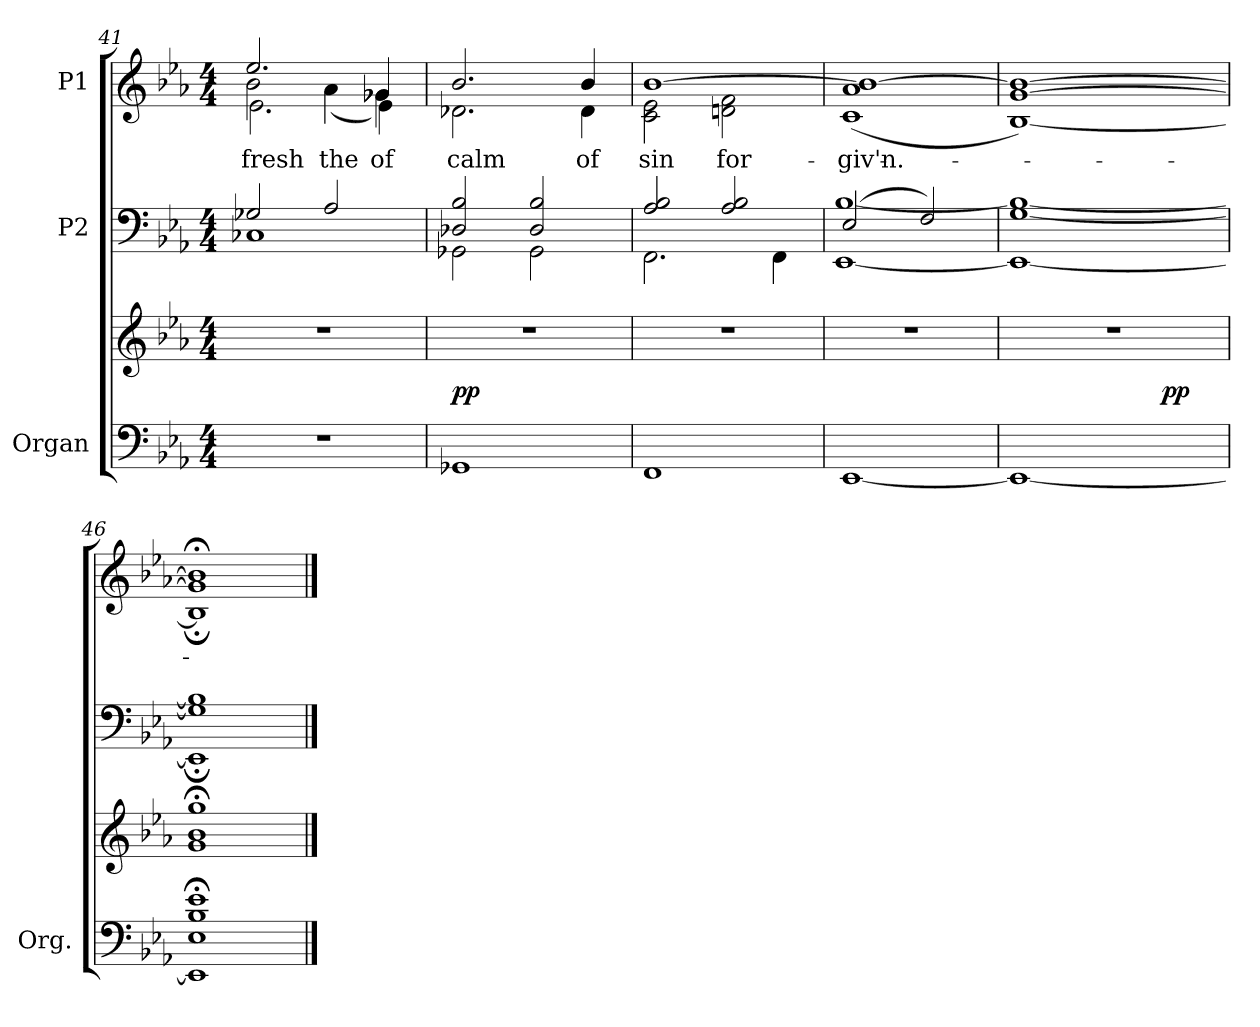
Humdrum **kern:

**kern	**kern	**dynam	**kern	**kern	**text
*part3	*part3	*part3	*part2	*part1	*part1
*staff4	*staff3	*staff3/4	*staff2	*staff1	*staff1
*I"Organ	*	*	*I"P2	*I"P1	*
*I'Org.	*	*	*	*	*
!!LO:LB:g=z
*clefF4	*clefG2	*	*clefF4	*clefG2	*
*k[b-e-a-]	*k[b-e-a-]	*	*k[b-e-a-]	*k[b-e-a-]	*
*E-:	*E-:	*	*E-:	*E-:	*
*M4/4	*M4/4	*	*M4/4	*M4/4	*
=41	=41	=41	=41	=41	=41
*	*	*	*^	*	*
!	!	!	!	!	!	!LO:LY:a:color=#000000
*	*	*	*	*	*^	*
*	*	*	*	*	*	*^	*
!	!	!	!	!	!	!	!	!LO:LY:b:color=#000000
1r	1r	.	2G-Xi/	1C-Xi	2.ee-i/	2b-i\	2.e-i\	-fresh
!	!	!	!	!	!	!	!	!LO:LY:b:color=#000000
.	.	.	2A-i/	.	.	(4a-i\	.	the
!	!	!	!	!	!	!	!	!LO:LY:a:color=#000000
.	.	.	.	.	4g-Xi/	4g-i\)	4e-i\	of
*	*	*	*	*	*v	*v	*v	*
=42	=42	=42	=42	=42	=42	=42
*	*	*	*	*	*^	*
*	*	*	*	*	*	*^	*
!	!	!	!	!	!	!	!	!LO:LY:a:color=#000000
*	*	*	*	*	*	*v	*v	*
*	*	*	*	*	*	*^	*
!	!	!	!	!	!	!	!	!LO:LY:b:color=#000000
*	*	*	*	*	*	*v	*v	*
1GG-Xi	1r	pp	2D-Xi/ 2B-i	2GG-Xi\	2.b-i/	2.d-Xi\	calm
.	.	.	2D-i/ 2B-i	2GG-i\	.	.	.
!	!	!	!	!	!	!	!LO:LY:a:color=#000000
!	!	!	!	!	!	!	!LO:LY:b:color=#000000
.	.	.	.	.	4b-i/	4d-i\	of
=43	=43	=43	=43	=43	=43	=43	=43
!	!	!	!	!	!	!	!LO:LY:a:color=#000000
!	!	!	!	!	!	!	!LO:LY:b:color=#000000
1FFi	1r	.	2A-i/ 2B-i	2.FFi\	[>1b-i	2ci\ 2e-i	sin
!	!	!	!	!	!	!	!LO:LY:b:color=#000000
.	.	.	2A-i/ 2B-i	.	.	2dni\ 2fi	for-
.	.	.	.	4FFi\	.	.	.
=44	=44	=44	=44	=44	=44	=44	=44
!	!	!	!	!	!	!	!LO:LY:b:color=#000000
[<1EE-i	1r	.	(2E-i/	[<1EE-i [>1B-i	1a-i 1b-i_>	(1ci	-giv'n.
.	.	.	2Fi/)	.	.	.	.
=45	=45	=45	=45	=45	=45	=45	=45
*	*^	*	*	*	*	*	*
1EE-i_<	1r	2ryy	.	1ryy	1EE-i_< [>1Gi 1B-i_>	[>1gi 1b-i_>	[<1B-i)	.
.	.	4ryy	.	.	.	.	.	.
.	.	32ryy	.	.	.	.	.	.
.	.	128..ryy	.	.	.	.	.	.
.	.	8ryy	pp	.	.	.	.	.
.	.	16ryy	.	.	.	.	.	.
.	.	64ryy	.	.	.	.	.	.
.	.	512ryy	.	.	.	.	.	.
*	*v	*v	*	*	*	*	*	*
=46	=46	=46	=46	=46	=46	=46	=46
1EE-i]; 1E-i; 1B-i; 1e-i;	1gi; 1b-i; 1ggi;	.	1ryy	1EE-i]; 1Gi]; 1B-i];	1gi]; 1b-i];	1B-;i]	.
*	*	*	*v	*v	*	*	*
*	*	*	*	*v	*v	*
==	==	==	==	==	==
*-	*-	*-	*-	*-	*-
